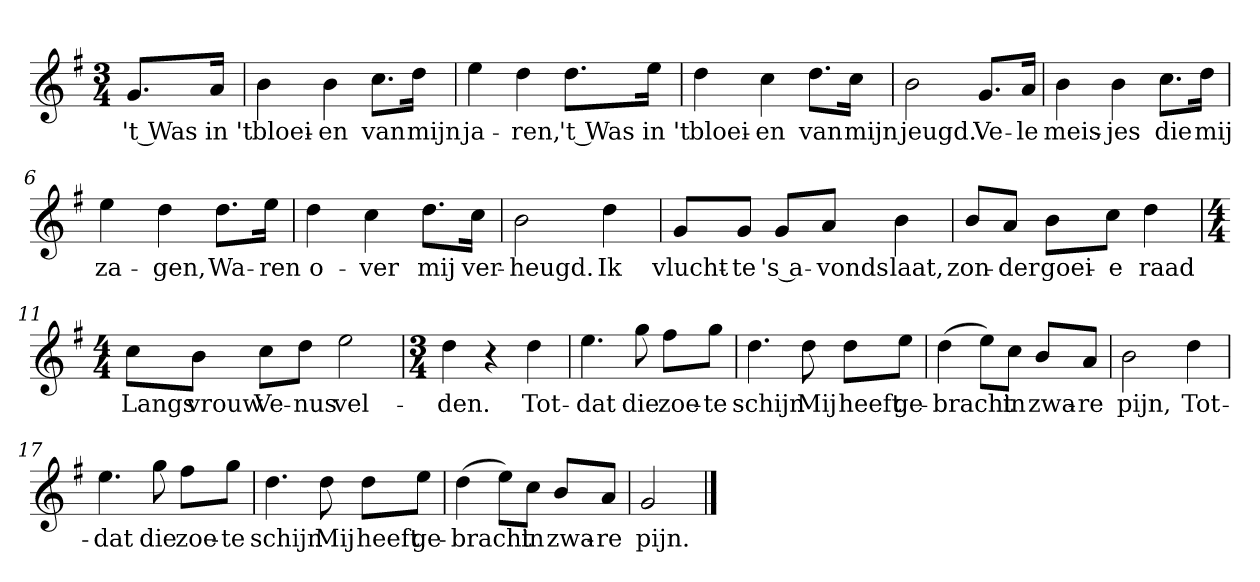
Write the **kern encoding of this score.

**kern	**text
*part1	*part1
*staff1	*staff1
*clefG2	*
*k[f#]	*
*G:	*
*M3/4	*
*MM120	*
=	=
8.g/L	't Was
16a/Jk	in 't
=1	=1
4b	bloei-
4b	-en
8.cc\L	van
16dd\Jk	mijn
=2	=2
4ee	ja-
4dd	-ren,
8.dd\L	't Was
16ee\Jk	in 't
=3	=3
4dd	bloei-
4cc	-en
8.dd\L	van
16cc\Jk	mijn
=4	=4
2b	jeugd.
8.g/L	Ve-
16a/Jk	-le
=5	=5
4b	meis-
4b	-jes
8.cc\L	die
16dd\Jk	mij
=6	=6
4ee	za-
4dd	-gen,
8.dd\L	Wa-
16ee\Jk	-ren
=7	=7
4dd	o-
4cc	-ver
8.dd\L	mij
16cc\Jk	ver-
=8	=8
2b	-heugd.
4dd	Ik
=9	=9
8g/L	vlucht-
8g/J	-te
8g/L	's a-
8a/J	-vonds
4b	laat,
=10	=10
8b/L	zon-
8a/J	-der
8b\L	goei-
8cc\J	-e
4dd	raad
=11	=11
*M4/4	*
8cc\L	Langs
8b\J	vrouw
8cc\L	Ve-
8dd\J	-nus
2ee	vel-
=12	=12
*M3/4	*
4dd	-den.
4r	.
4dd	Tot-
=13	=13
4.ee	-dat
8gg	die
8ff#\L	zoe-
8gg\J	-te
=14	=14
4.dd	schijn
8dd	Mij
8dd\L	heeft
8ee\J	ge-
=15	=15
(4dd	-bracht
8ee\L)	.
8cc\J	in
8b/L	zwa-
8a/J	-re
=16	=16
2b	pijn,
4dd	Tot-
=17	=17
4.ee	-dat
8gg	die
8ff#\L	zoe-
8gg\J	-te
=18	=18
4.dd	schijn
8dd	Mij
8dd\L	heeft
8ee\J	ge-
=19	=19
(4dd	-bracht
8ee\L)	.
8cc\J	in
8b/L	zwa-
8a/J	-re
=20	=20
2g	pijn.
==	==
*-	*-
